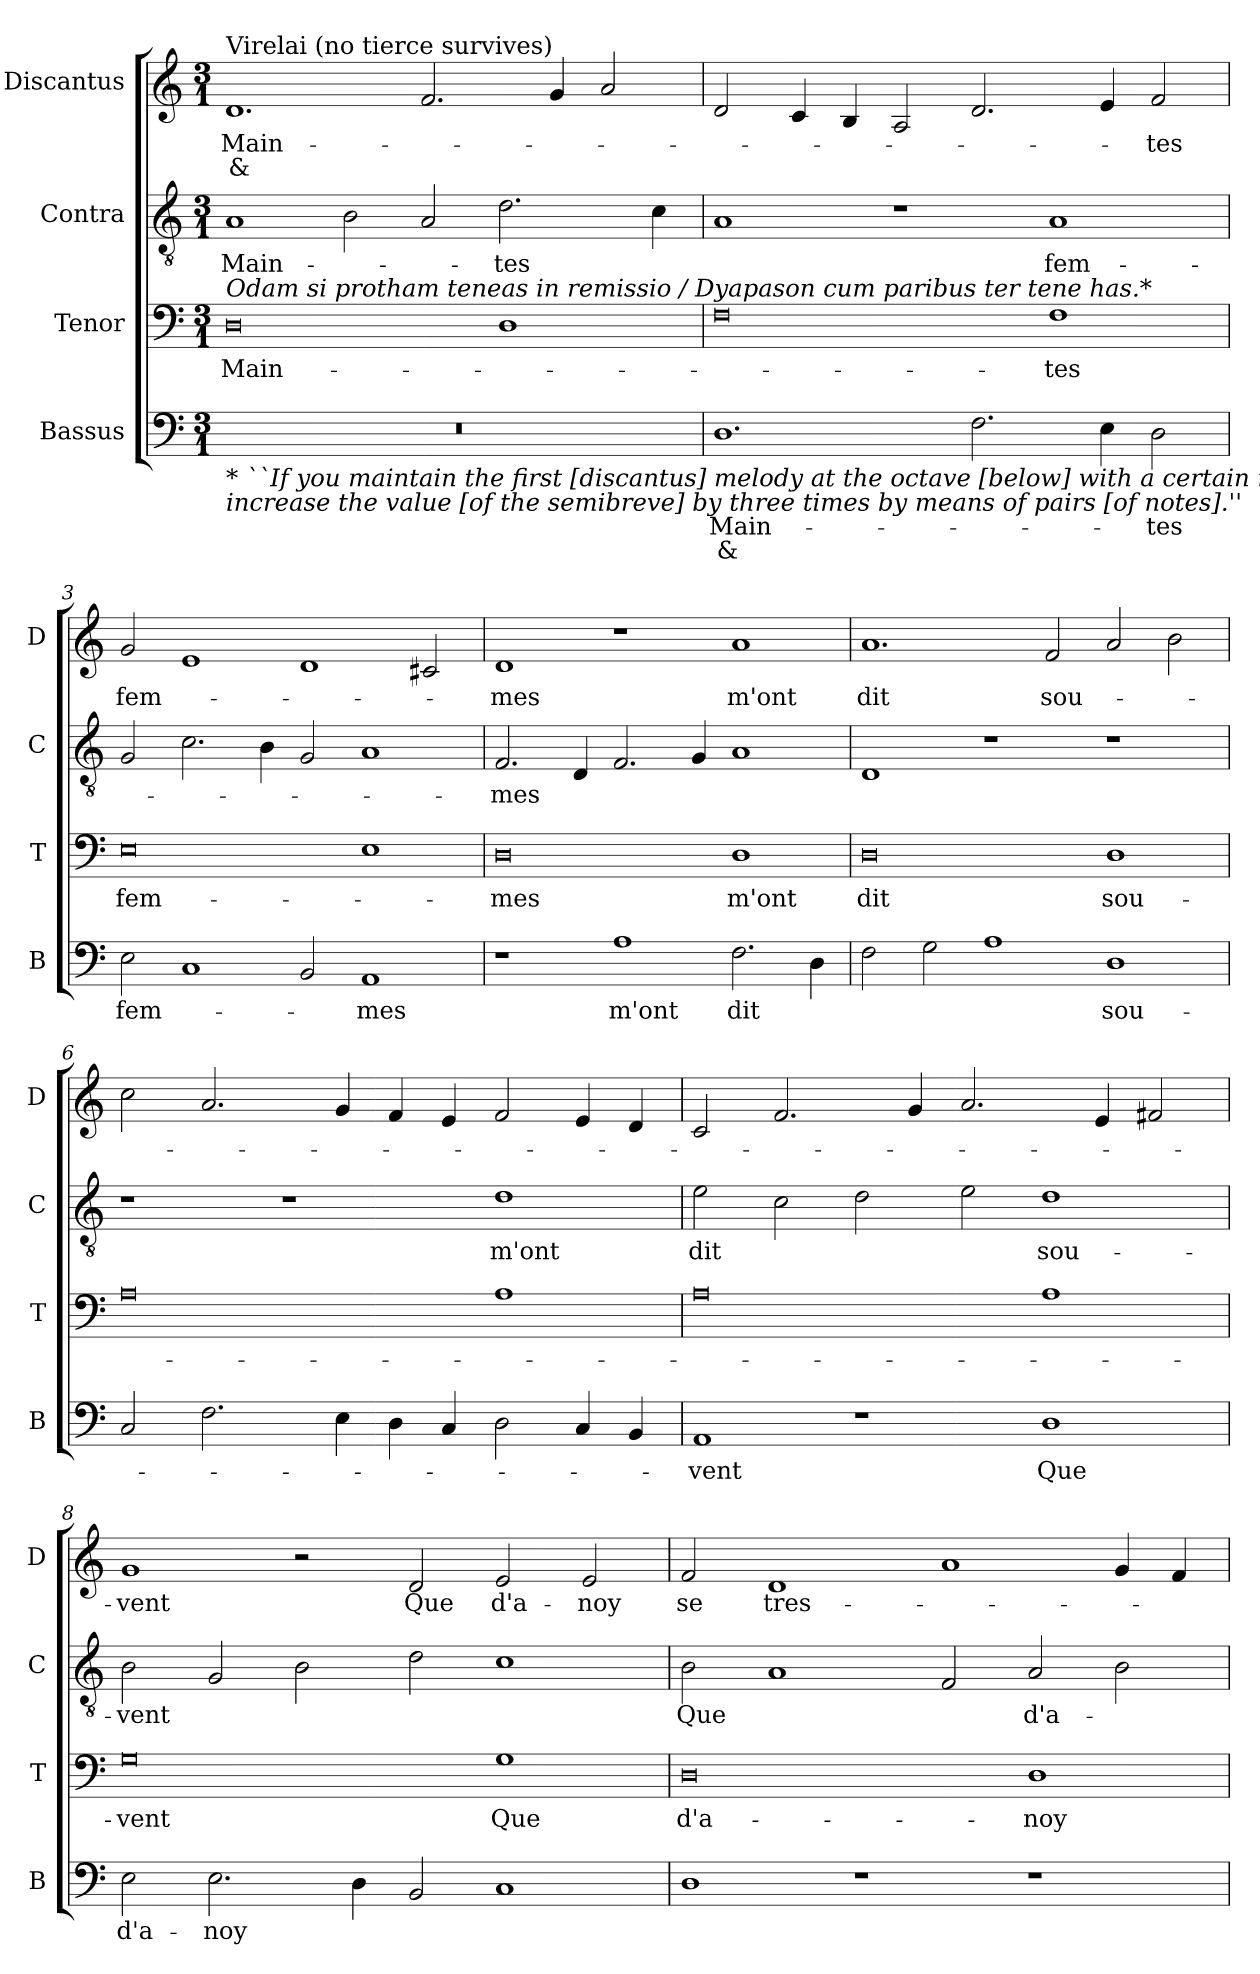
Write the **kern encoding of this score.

**kern	**text	**text	**kern	**text	**kern	**text	**kern	**text	**text
*part4	*part4	*part4	*part3	*part3	*part2	*part2	*part1	*part1	*part1
*staff4	*staff4	*staff4	*staff3	*staff3	*staff2	*staff2	*staff1	*staff1	*staff1
*I"Bassus	*	*	*I"Tenor	*	*I"Contra	*	*I"Discantus	*	*
*I'B	*	*	*I'T	*	*I'C	*	*I'D	*	*
*clefF4	*	*	*clefF4	*	*clefGv2	*	*clefG2	*	*
*k[]	*	*	*k[]	*	*k[]	*	*k[]	*	*
*M3/1	*	*	*M3/1	*	*M3/1	*	*M3/1	*	*
=1	=1	=1	=1	=1	=1	=1	=1	=1	=1
!	!	!	!	!	!	!	!LO:TX:a:t=Virelai (no tierce survives)	!	!
!	!	!	!LO:TX:a:i:t=Odam si protham teneas in remissio / Dyapason cum paribus ter tene has.*	!	!	!	!	!	!
!LO:TX:b:i:t=* ``If you maintain the first [discantus] melody at the octave [below] with a certain negligence,	!	!	!	!	!	!	!	!	!
!LO:TX:b:i:t=increase the value [of the semibreve] by three times by means of pairs [of notes].''	!	!	!	!	!	!	!	!	!
0.r	.	.	0D	Main-	1A	Main-	1.d	Main-	&
.	.	.	.	.	2B\	.	.	.	.
.	.	.	.	.	2A/	.	2.f/	.	.
.	.	.	1D	.	2.d\	-tes	.	.	.
.	.	.	.	.	.	.	4g/	.	.
.	.	.	.	.	.	.	2a/	.	.
.	.	.	.	.	4c\	.	.	.	.
=2	=2	=2	=2	=2	=2	=2	=2	=2	=2
1.D	Main-	&	0F	.	1A	.	2d/	.	.
.	.	.	.	.	.	.	4c/	.	.
.	.	.	.	.	.	.	4B/	.	.
.	.	.	.	.	1r	.	2A/	.	.
2.F\	.	.	.	.	.	.	2.d/	.	.
.	.	.	1F	-tes	1A	fem-	.	.	.
4E\	.	.	.	.	.	.	4e/	.	.
2D\	-tes	.	.	.	.	.	2f/	-tes	.
=3	=3	=3	=3	=3	=3	=3	=3	=3	=3
2E\	fem-	.	0E	fem-	2G/	.	2g/	fem-	.
1C	.	.	.	.	2.c\	.	1e	.	.
.	.	.	.	.	4B\	.	.	.	.
2BB/	.	.	.	.	2G/	.	1d	.	.
1AA	-mes	.	1E	.	1A	.	.	.	.
.	.	.	.	.	.	.	2c#X/	.	.
=4	=4	=4	=4	=4	=4	=4	=4	=4	=4
1r	.	.	0D	-mes	2.F/	-mes	1d	-mes	.
.	.	.	.	.	4D/	.	.	.	.
1A	m'ont	.	.	.	2.F/	.	1r	.	.
.	.	.	.	.	4G/	.	.	.	.
2.F\	dit	.	1D	m'ont	1A	.	1a	m'ont	.
4D\	.	.	.	.	.	.	.	.	.
=5	=5	=5	=5	=5	=5	=5	=5	=5	=5
2F\	.	.	0D	dit	1D	.	1.a	dit	.
2G\	.	.	.	.	.	.	.	.	.
1A	.	.	.	.	1r	.	.	.	.
.	.	.	.	.	.	.	2f/	sou-	.
1D	sou-	.	1D	sou-	1r	.	2a/	.	.
.	.	.	.	.	.	.	2b\	.	.
=6	=6	=6	=6	=6	=6	=6	=6	=6	=6
2C/	.	.	0A	.	1r	.	2cc\	.	.
2.F\	.	.	.	.	.	.	2.a/	.	.
.	.	.	.	.	1r	.	.	.	.
4E\	.	.	.	.	.	.	4g/	.	.
4D\	.	.	.	.	.	.	4f/	.	.
4C/	.	.	.	.	.	.	4e/	.	.
2D\	.	.	1A	.	1d	m'ont	2f/	.	.
4C/	.	.	.	.	.	.	4e/	.	.
4BB/	.	.	.	.	.	.	4d/	.	.
=7	=7	=7	=7	=7	=7	=7	=7	=7	=7
1AA	-vent	.	0A	.	2e\	dit	2c/	.	.
.	.	.	.	.	2c\	.	2.f/	.	.
1r	.	.	.	.	2d\	.	.	.	.
.	.	.	.	.	.	.	4g/	.	.
.	.	.	.	.	2e\	.	2.a/	.	.
1D	Que	.	1A	.	1d	sou-	.	.	.
.	.	.	.	.	.	.	4e/	.	.
.	.	.	.	.	.	.	2f#X/	.	.
=8	=8	=8	=8	=8	=8	=8	=8	=8	=8
2E\	d'a-	.	0G	-vent	2B\	-vent	1g	-vent	.
2.E\	-noy	.	.	.	2G/	.	.	.	.
.	.	.	.	.	2B\	.	2r	.	.
4D\	.	.	.	.	.	.	.	.	.
2BB/	.	.	.	.	2d\	.	2d/	Que	.
1C	.	.	1G	Que	1c	.	2e/	d'a-	.
.	.	.	.	.	.	.	2e/	-noy	.
=9	=9	=9	=9	=9	=9	=9	=9	=9	=9
1D	.	.	0D	d'a-	2B\	Que	2f/	se	.
.	.	.	.	.	1A	.	1d	tres-	.
1r	.	.	.	.	.	.	.	.	.
.	.	.	.	.	2F/	.	1a	.	.
1r	.	.	1D	-noy	2A/	d'a-	.	.	.
.	.	.	.	.	2B\	.	4g/	.	.
.	.	.	.	.	.	.	4f/	.	.
=	=	=	=	=	=	=	=	=	=
*-	*-	*-	*-	*-	*-	*-	*-	*-	*-
